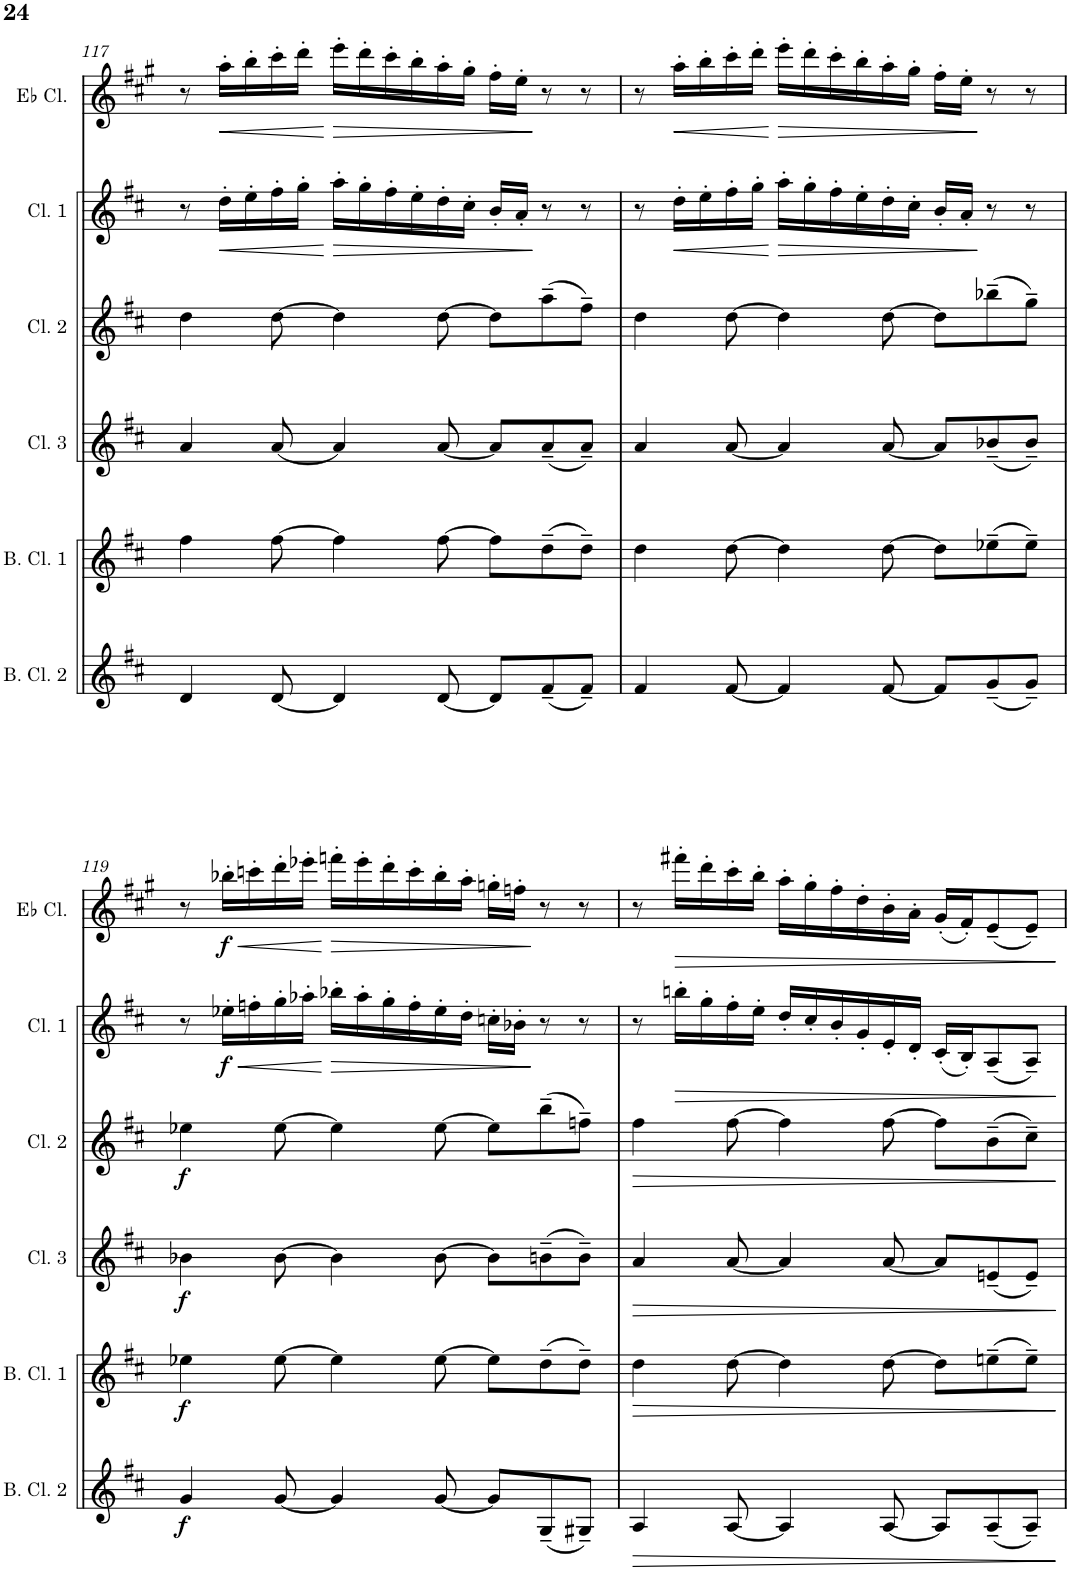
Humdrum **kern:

**kern	**dynam	**kern	**dynam	**kern	**dynam	**kern	**dynam	**kern	**dynam	**kern	**dynam
*part6	*part6	*part5	*part5	*part4	*part4	*part3	*part3	*part2	*part2	*part1	*part1
*staff6	*staff6	*staff5	*staff5	*staff4	*staff4	*staff3	*staff3	*staff2	*staff2	*staff1	*staff1
*I"Bass Clarinet 2	*	*I"Bass Clarinet 1	*	*I"Clarinet 3	*	*I"Clarinet 2	*	*I"Clarinet 1	*	*I"Clarinet in Eb	*
*I'B. Cl. 2	*	*I'B. Cl. 1	*	*I'Cl. 3	*	*I'Cl. 2	*	*I'Cl. 1	*	*	*
!!LO:PB:g=z
*clefG2	*	*clefG2	*	*clefG2	*	*clefG2	*	*clefG2	*	*clefG2	*
*Trd8c14	*	*Trd8c14	*	*Trd1c2	*	*Trd1c2	*	*Trd1c2	*	*Trd-2c-3	*
*k[f#c#]	*	*k[f#c#]	*	*k[f#c#]	*	*k[f#c#]	*	*k[f#c#]	*	*k[f#c#g#]	*
*M9/8	*	*M9/8	*	*M9/8	*	*M9/8	*	*M9/8	*	*M9/8	*
=117	=117	=117	=117	=117	=117	=117	=117	=117	=117	=117	=117
4d/	.	4ff#\	.	4a/	.	4dd\	.	8r	.	8r	.
!	!	!	!	!	!	!	!	!	!LO:HP:b	!	!LO:HP:b
.	.	.	.	.	.	.	.	16dd'\LL	<	16aa'\LL	<
.	.	.	.	.	.	.	.	16ee'\	.	16bb'\	.
[8d/	.	[8ff#\	.	[8a/	.	[8dd\	.	16ff#'\	.	16ccc#'\	.
.	.	.	.	.	.	.	.	16gg'\JJ	.	16ddd'\JJ	.
!	!	!	!	!	!	!	!	!	!LO:HP:n=1:b	!	!LO:HP:n=1:b
4d/]	.	4ff#\]	.	4a/]	.	4dd\]	.	16aa'\LL	[ >	16eee'\LL	[ >
.	.	.	.	.	.	.	.	16gg'\	.	16ddd'\	.
.	.	.	.	.	.	.	.	16ff#'\	.	16ccc#'\	.
.	.	.	.	.	.	.	.	16ee'\	.	16bb'\	.
[8d/	.	[8ff#\	.	[8a/	.	[8dd\	.	16dd'\	.	16aa'\	.
.	.	.	.	.	.	.	.	16cc#'\JJ	.	16gg#'\JJ	.
8d/L]	.	8ff#\L]	.	8a/L]	.	8dd\L]	.	16b'/LL	.	16ff#'\LL	.
.	.	.	.	.	.	.	.	16a'/JJ	.	16ee'\JJ	.
(8f#~/	.	(8dd~\	.	(8a~/	.	(8aa~\	.	8r	]	8r	]
8f#~/J)	.	8dd~\J)	.	8a~/J)	.	8ff#~\J)	.	8r	.	8r	.
=118	=118	=118	=118	=118	=118	=118	=118	=118	=118	=118	=118
4f#/	.	4dd\	.	4a/	.	4dd\	.	8r	.	8r	.
!	!	!	!	!	!	!	!	!	!LO:HP:b	!	!LO:HP:b
.	.	.	.	.	.	.	.	16dd'\LL	<	16aa'\LL	<
.	.	.	.	.	.	.	.	16ee'\	.	16bb'\	.
[8f#/	.	[8dd\	.	[8a/	.	[8dd\	.	16ff#'\	.	16ccc#'\	.
.	.	.	.	.	.	.	.	16gg'\JJ	.	16ddd'\JJ	.
!	!	!	!	!	!	!	!	!	!LO:HP:n=1:b	!	!LO:HP:n=1:b
4f#/]	.	4dd\]	.	4a/]	.	4dd\]	.	16aa'\LL	[ >	16eee'\LL	[ >
.	.	.	.	.	.	.	.	16gg'\	.	16ddd'\	.
.	.	.	.	.	.	.	.	16ff#'\	.	16ccc#'\	.
.	.	.	.	.	.	.	.	16ee'\	.	16bb'\	.
[8f#/	.	[8dd\	.	[8a/	.	[8dd\	.	16dd'\	.	16aa'\	.
.	.	.	.	.	.	.	.	16cc#'\JJ	.	16gg#'\JJ	.
8f#/L]	.	8dd\L]	.	8a/L]	.	8dd\L]	.	16b'/LL	.	16ff#'\LL	.
.	.	.	.	.	.	.	.	16a'/JJ	.	16ee'\JJ	.
(8g~/	.	(8ee-X~\	.	(8b-X~/	.	(8bb-X~\	.	8r	]	8r	]
8g~/J)	.	8ee-~\J)	.	8b-~/J)	.	8gg~\J)	.	8r	.	8r	.
!!LO:LB:g=z
=119	=119	=119	=119	=119	=119	=119	=119	=119	=119	=119	=119
!	!LO:DY:b	!	!LO:DY:b	!	!LO:DY:b	!	!LO:DY:b	!	!	!	!
4g/	f	4ee-X\	f	4b-X\	f	4ee-X\	f	8r	.	8r	.
!	!	!	!	!	!	!	!	!	!LO:HP:b	!	!LO:HP:b
!	!	!	!	!	!	!	!	!	!LO:DY:n=1:b	!	!LO:DY:n=1:b
.	.	.	.	.	.	.	.	16ee-X'\LL	< f	16bb-X'\LL	< f
.	.	.	.	.	.	.	.	16ffn'\	.	16cccn'\	.
[8g/	.	[8ee-\	.	[8b-\	.	[8ee-\	.	16gg'\	.	16ddd'\	.
.	.	.	.	.	.	.	.	16aa-X'\JJ	.	16eee-X'\JJ	.
!	!	!	!	!	!	!	!	!	!LO:HP:n=1:b	!	!LO:HP:n=1:b
4g/]	.	4ee-\]	.	4b-\]	.	4ee-\]	.	16bb-X'\LL	[ >	16fffn'\LL	[ >
.	.	.	.	.	.	.	.	16aa-'\	.	16eee-'\	.
.	.	.	.	.	.	.	.	16gg'\	.	16ddd'\	.
.	.	.	.	.	.	.	.	16ff'\	.	16ccc'\	.
[8g/	.	[8ee-\	.	[8b-\	.	[8ee-\	.	16ee-'\	.	16bb-'\	.
.	.	.	.	.	.	.	.	16dd'\JJ	.	16aa'\JJ	.
8g/L]	.	8ee-\L]	.	8b-\L]	.	8ee-\L]	.	16ccn'\LL	.	16ggn'\LL	.
.	.	.	.	.	.	.	.	16b-X'\JJ	.	16ffn'\JJ	.
(8G~/	.	(8dd~\	.	(8bn~\	.	(8bb~\	.	8r	]	8r	]
8G#X~/J)	.	8dd~\J)	.	8b~\J)	.	8ffn~\J)	.	8r	.	8r	.
=120	=120	=120	=120	=120	=120	=120	=120	=120	=120	=120	=120
!	!LO:HP:b	!	!LO:HP:b	!	!LO:HP:b	!	!LO:HP:b	!	!	!	!
4A/	>	4dd\	>	4a/	>	4ff#\	>	8r	.	8r	.
!	!	!	!	!	!	!	!	!	!LO:HP:b	!	!LO:HP:b
.	.	.	.	.	.	.	.	16bbn'\LL	>	16fff#X'\LL	>
.	.	.	.	.	.	.	.	16gg'\	.	16ddd'\	.
[8A/	.	[8dd\	.	[8a/	.	[8ff#\	.	16ff#'\	.	16ccc#'\	.
.	.	.	.	.	.	.	.	16ee'\JJ	.	16bb'\JJ	.
4A/]	.	4dd\]	.	4a/]	.	4ff#\]	.	16dd'/LL	.	16aa'\LL	.
.	.	.	.	.	.	.	.	16cc#'/	.	16gg#'\	.
.	.	.	.	.	.	.	.	16b'/	.	16ff#'\	.
.	.	.	.	.	.	.	.	16g'/	.	16dd'\	.
[8A/	.	[8dd\	.	[8a/	.	[8ff#\	.	16e'/	.	16b'\	.
.	.	.	.	.	.	.	.	16d'/JJ	.	16a'\JJ	.
8A/L]	.	8dd\L]	.	8a/L]	.	8ff#\L]	.	(16c#'/LL	.	(16g#'/LL	.
.	.	.	.	.	.	.	.	16B'/J)	.	16f#'/J)	.
(8A~/	.	(8een~\	.	(8en~/	.	(8b~\	.	(8A~/	.	(8e~/	.
8A~/J)	.	8ee~\J)	.	8e~/J)	.	8cc#~\J)	.	8A~/J)	.	8e~/J)	.
.	]	.	]	.	]	.	]	.	]	.	]
=	=	=	=	=	=	=	=	=	=	=	=
*-	*-	*-	*-	*-	*-	*-	*-	*-	*-	*-	*-
